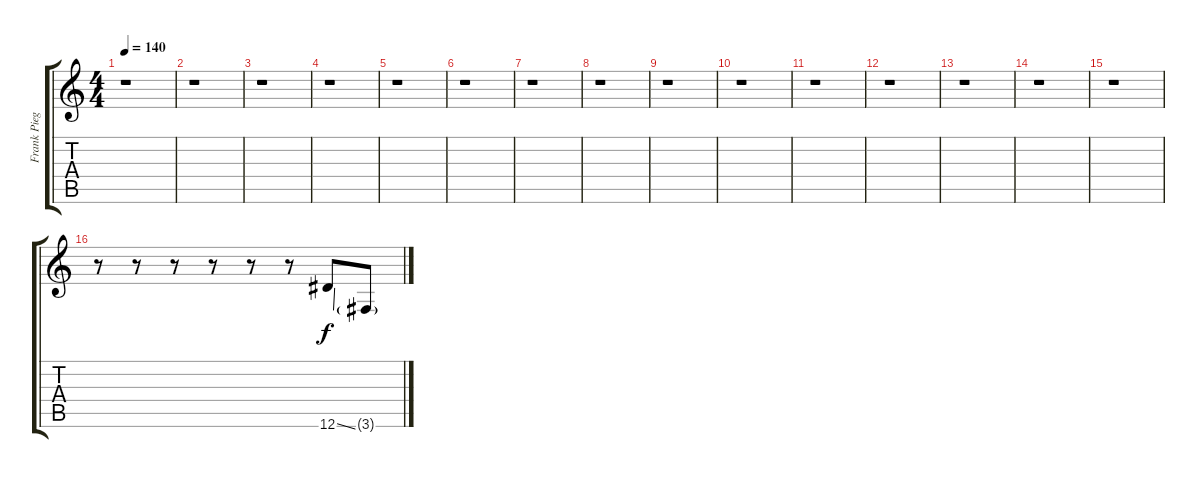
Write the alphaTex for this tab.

\track ("Frank Piegaro Open Guitar" "Frank Pieg") {instrument distortionguitar}
\staff {score tabs}
\tuning (Eb4 Bb3 Gb3 Db3 Ab2 Eb2) {hide}
\ts (4 4)
\tempo 140
\clef g2
\ks c
r.1{dy f} |
r.1 |
r.1 |
r.1 |
r.1 |
r.1 |
r.1 |
r.1 |
r.1 |
r.1 |
r.1 |
r.1 |
r.1 |
r.1 |
r.1 |
r.8 r.8 r.8 r.8 r.8 r.8 12.6{ss}.8 3.6{g}.8
